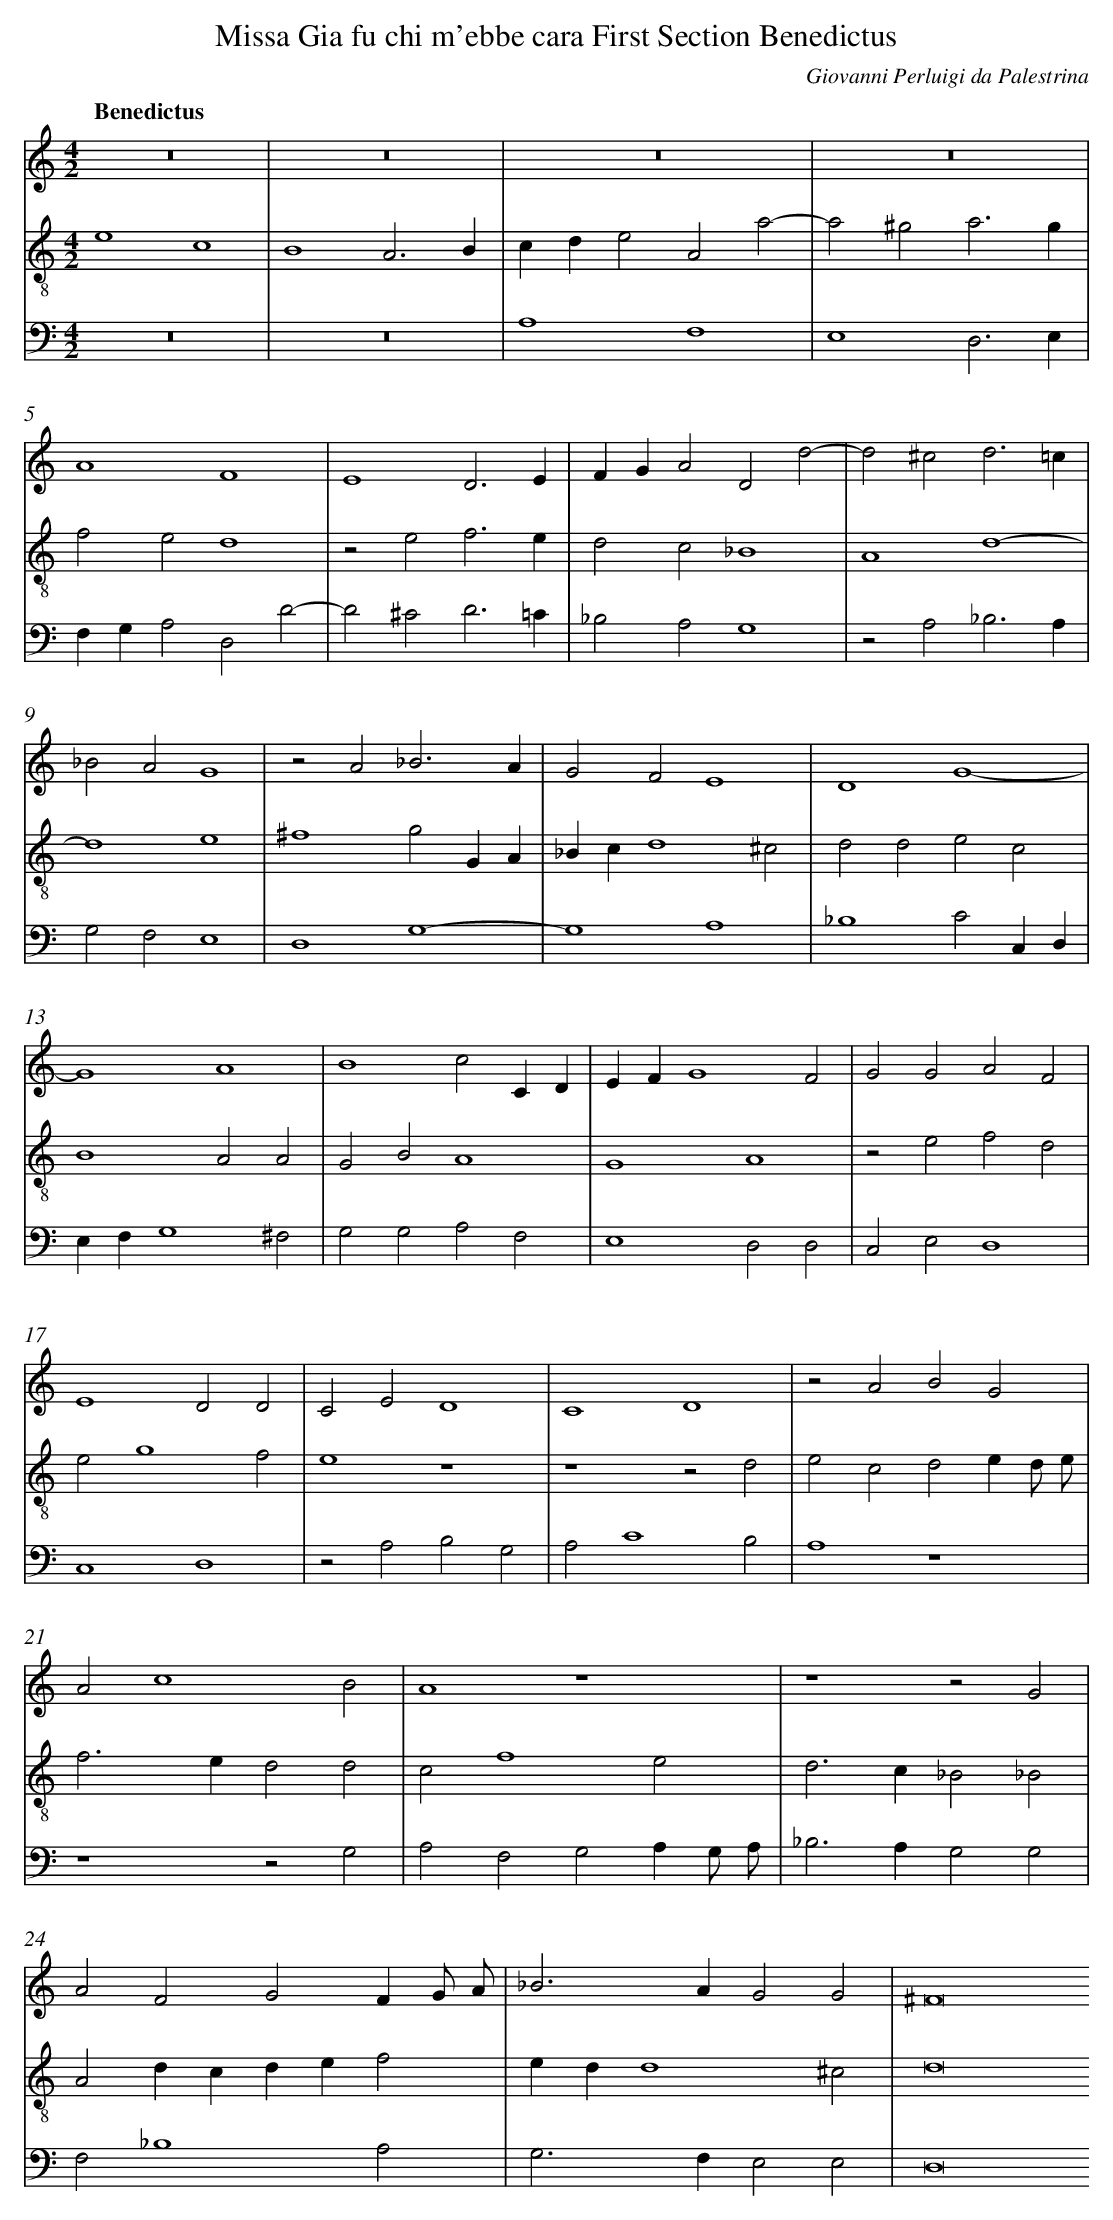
X:1
T: Missa Gia fu chi m'ebbe cara First Section Benedictus
C: Giovanni Perluigi da Palestrina
L: 1/4
M: 4/2
Q: "Benedictus"
V: 1 clef=treble
V: 2 clef=treble-8
V: 3 clef=bass
K: C
[V:1] z8 |
[V:2] e4c4 |
[V:3] z8 |
[V:1] z8 |
[V:2] B4A3B |
[V:3] z8 |
[V:1] z8 |
[V:2] cde2A2a2- |
[V:3] A,4F,4 |
[V:1] z8 |
[V:2] a2^g2a3g |
[V:3] E,4D,3E, |
[V:1] A4F4 |
[V:2] f2e2d4 |
[V:3] F,G,A,2D,2D2- |
[V:1] E4D3E |
[V:2] z2e2f3e |
[V:3] D2^C2D3=C |
[V:1] FGA2D2d2- |
[V:2] d2c2_B4 |
[V:3] _B,2A,2G,4 |
[V:1] d2^c2d3=c |
[V:2] A4d4- |
[V:3] z2A,2_B,3A, |
[V:1] _B2A2G4 |
[V:2] d4e4 |
[V:3] G,2F,2E,4 |
[V:1] z2A2_B3A |
[V:2] ^f4g2GA |
[V:3] D,4G,4- |
[V:1] G2F2E4 |
[V:2] _Bcd4^c2 |
[V:3] G,4A,4 |
[V:1] D4G4- |
[V:2] d2d2e2c2 |
[V:3] _B,4C2C,D, |
[V:1] G4A4 |
[V:2] B4A2A2 |
[V:3] E,F,G,4^F,2 |
[V:1] B4c2CD |
[V:2] G2B2A4 |
[V:3] G,2G,2A,2F,2 |
[V:1] EFG4F2 |
[V:2] G4A4 |
[V:3] E,4D,2D,2 |
[V:1] G2G2A2F2 |
[V:2] z2e2f2d2 |
[V:3] C,2E,2D,4 |
[V:1] E4D2D2 |
[V:2] e2g4f2 |
[V:3] C,4D,4 |
[V:1] C2E2D4 |
[V:2] e4z4 |
[V:3] z2A,2B,2G,2 |
[V:1] C4D4 |
[V:2] z4z2d2 |
[V:3] A,2C4B,2 |
[V:1] z2A2B2G2 |
[V:2] e2c2d2ed/ e/ |
[V:3] A,4z4 |
[V:1] A2c4B2 |
[V:2] f2>e2d2d2 |
[V:3] z4z2G,2 |
[V:1] A4z4 |
[V:2] c2f4e2 |
[V:3] A,2F,2G,2A,G,/ A,/ |
[V:1] z4z2G2 |
[V:2] d2>c2_B2_B2 |
[V:3] _B,2>A,2G,2G,2 |
[V:1] A2F2G2FG/ A/ |
[V:2] A2dcdef2 |
[V:3] F,2_B,4A,2 |
[V:1] _B2>A2G2G2 |
[V:2] edd4^c2 |
[V:3] G,2>F,2E,2E,2 |
[V:1] ^F8
[V:2] d8
[V:3] D,8
